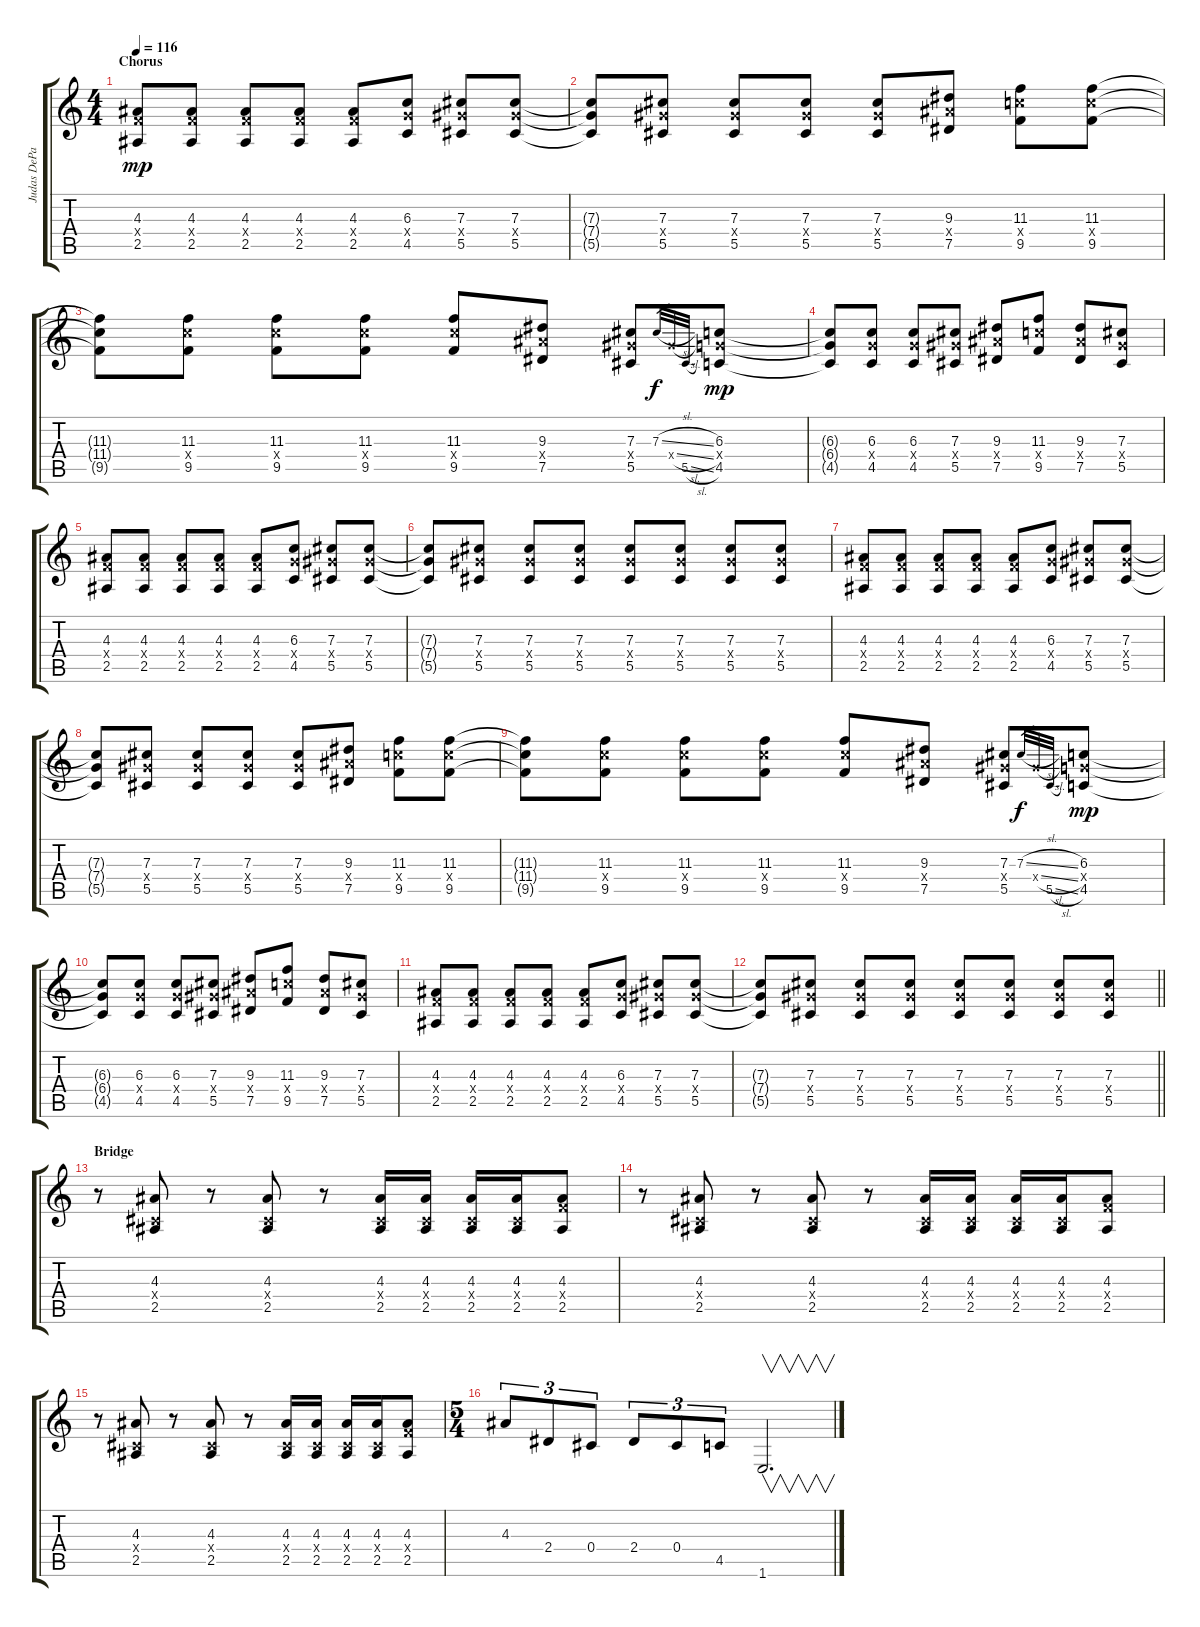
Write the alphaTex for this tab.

\track ("Judas DePaolo" "Judas DePa") {instrument distortionguitar}
\staff {score tabs}
\tuning (Eb4 Bb3 Gb3 Db3 Ab2 Eb2) {hide}
\ts (4 4)
\section ("" "Chorus")
\tempo 116
\clef g2
\ks c
(4.3 4.4{x} 2.5).8{dy mp} (4.3 4.4{x} 2.5).8 (4.3 4.4{x} 2.5).8 (4.3 4.4{x} 2.5).8 (4.3 4.4{x} 2.5).8 (6.3 6.4{x} 4.5).8 (7.3 7.4{x} 5.5).8 (7.3 7.4{x} 5.5).8 |
(7.3{t} 7.4{t} 5.5{t}).8 (7.3 7.4{x} 5.5).8 (7.3 7.4{x} 5.5).8 (7.3 7.4{x} 5.5).8 (7.3 7.4{x} 5.5).8 (9.3 9.4{x} 7.5).8 (11.3 11.4{x} 9.5).8 (11.3 11.4{x} 9.5).8 |
(11.3{t} 11.4{t} 9.5{t}).8 (11.3 11.4{x} 9.5).8 (11.3 11.4{x} 9.5).8 (11.3 11.4{x} 9.5).8 (11.3 11.4{x} 9.5).8 (9.3 9.4{x} 7.5).8 (7.3 7.4{x} 5.5).8 7.3{sl}.32{gr dy f} 7.4{sl x}.32{gr} 5.5{sl}.32{gr} (6.3 6.4{x} 4.5).8{dy mp} |
(6.3{t} 6.4{t} 4.5{t}).8 (6.3 6.4{x} 4.5).8 (6.3 6.4{x} 4.5).8 (7.3 7.4{x} 5.5).8 (9.3 9.4{x} 7.5).8 (11.3 11.4{x} 9.5).8 (9.3 9.4{x} 7.5).8 (7.3 7.4{x} 5.5).8 |
(4.3 4.4{x} 2.5).8 (4.3 4.4{x} 2.5).8 (4.3 4.4{x} 2.5).8 (4.3 4.4{x} 2.5).8 (4.3 4.4{x} 2.5).8 (6.3 6.4{x} 4.5).8 (7.3 7.4{x} 5.5).8 (7.3 7.4{x} 5.5).8 |
(7.3{t} 7.4{t} 5.5{t}).8 (7.3 7.4{x} 5.5).8 (7.3 7.4{x} 5.5).8 (7.3 7.4{x} 5.5).8 (7.3 7.4{x} 5.5).8 (7.3 7.4{x} 5.5).8 (7.3 7.4{x} 5.5).8 (7.3 7.4{x} 5.5).8 |
(4.3 4.4{x} 2.5).8 (4.3 4.4{x} 2.5).8 (4.3 4.4{x} 2.5).8 (4.3 4.4{x} 2.5).8 (4.3 4.4{x} 2.5).8 (6.3 6.4{x} 4.5).8 (7.3 7.4{x} 5.5).8 (7.3 7.4{x} 5.5).8 |
(7.3{t} 7.4{t} 5.5{t}).8 (7.3 7.4{x} 5.5).8 (7.3 7.4{x} 5.5).8 (7.3 7.4{x} 5.5).8 (7.3 7.4{x} 5.5).8 (9.3 9.4{x} 7.5).8 (11.3 11.4{x} 9.5).8 (11.3 11.4{x} 9.5).8 |
(11.3{t} 11.4{t} 9.5{t}).8 (11.3 11.4{x} 9.5).8 (11.3 11.4{x} 9.5).8 (11.3 11.4{x} 9.5).8 (11.3 11.4{x} 9.5).8 (9.3 9.4{x} 7.5).8 (7.3 7.4{x} 5.5).8 7.3{sl}.32{gr dy f} 7.4{sl x}.32{gr} 5.5{sl}.32{gr} (6.3 6.4{x} 4.5).8{dy mp} |
(6.3{t} 6.4{t} 4.5{t}).8 (6.3 6.4{x} 4.5).8 (6.3 6.4{x} 4.5).8 (7.3 7.4{x} 5.5).8 (9.3 9.4{x} 7.5).8 (11.3 11.4{x} 9.5).8 (9.3 9.4{x} 7.5).8 (7.3 7.4{x} 5.5).8 |
(4.3 4.4{x} 2.5).8 (4.3 4.4{x} 2.5).8 (4.3 4.4{x} 2.5).8 (4.3 4.4{x} 2.5).8 (4.3 4.4{x} 2.5).8 (6.3 6.4{x} 4.5).8 (7.3 7.4{x} 5.5).8 (7.3 7.4{x} 5.5).8 |
\barLineRight lightlight
(7.3{t} 7.4{t} 5.5{t}).8 (7.3 7.4{x} 5.5).8 (7.3 7.4{x} 5.5).8 (7.3 7.4{x} 5.5).8 (7.3 7.4{x} 5.5).8 (7.3 7.4{x} 5.5).8 (7.3 7.4{x} 5.5).8 (7.3 7.4{x} 5.5).8 |
\section ("" "Bridge")
r.8 (4.3 0.4{x} 2.5).8 r.8 (4.3 0.4{x} 2.5).8 r.8 (4.3 0.4{x} 2.5).16 (4.3 0.4{x} 2.5).16 (4.3 0.4{x} 2.5).16 (4.3 0.4{x} 2.5).16 (4.3 4.4{x} 2.5).8 |
r.8 (4.3 0.4{x} 2.5).8 r.8 (4.3 0.4{x} 2.5).8 r.8 (4.3 0.4{x} 2.5).16 (4.3 0.4{x} 2.5).16 (4.3 0.4{x} 2.5).16 (4.3 0.4{x} 2.5).16 (4.3 4.4{x} 2.5).8 |
r.8 (4.3 0.4{x} 2.5).8 r.8 (4.3 0.4{x} 2.5).8 r.8 (4.3 0.4{x} 2.5).16 (4.3 0.4{x} 2.5).16 (4.3 0.4{x} 2.5).16 (4.3 0.4{x} 2.5).16 (4.3 4.4{x} 2.5).8 |
\ts (5 4)
4.3.8{tu (3 2)} 2.4.8{tu (3 2)} 0.4.8{tu (3 2)} 2.4.8{tu (3 2)} 0.4.8{tu (3 2)} 4.5.8{tu (3 2)} 1.6.2{v d}
